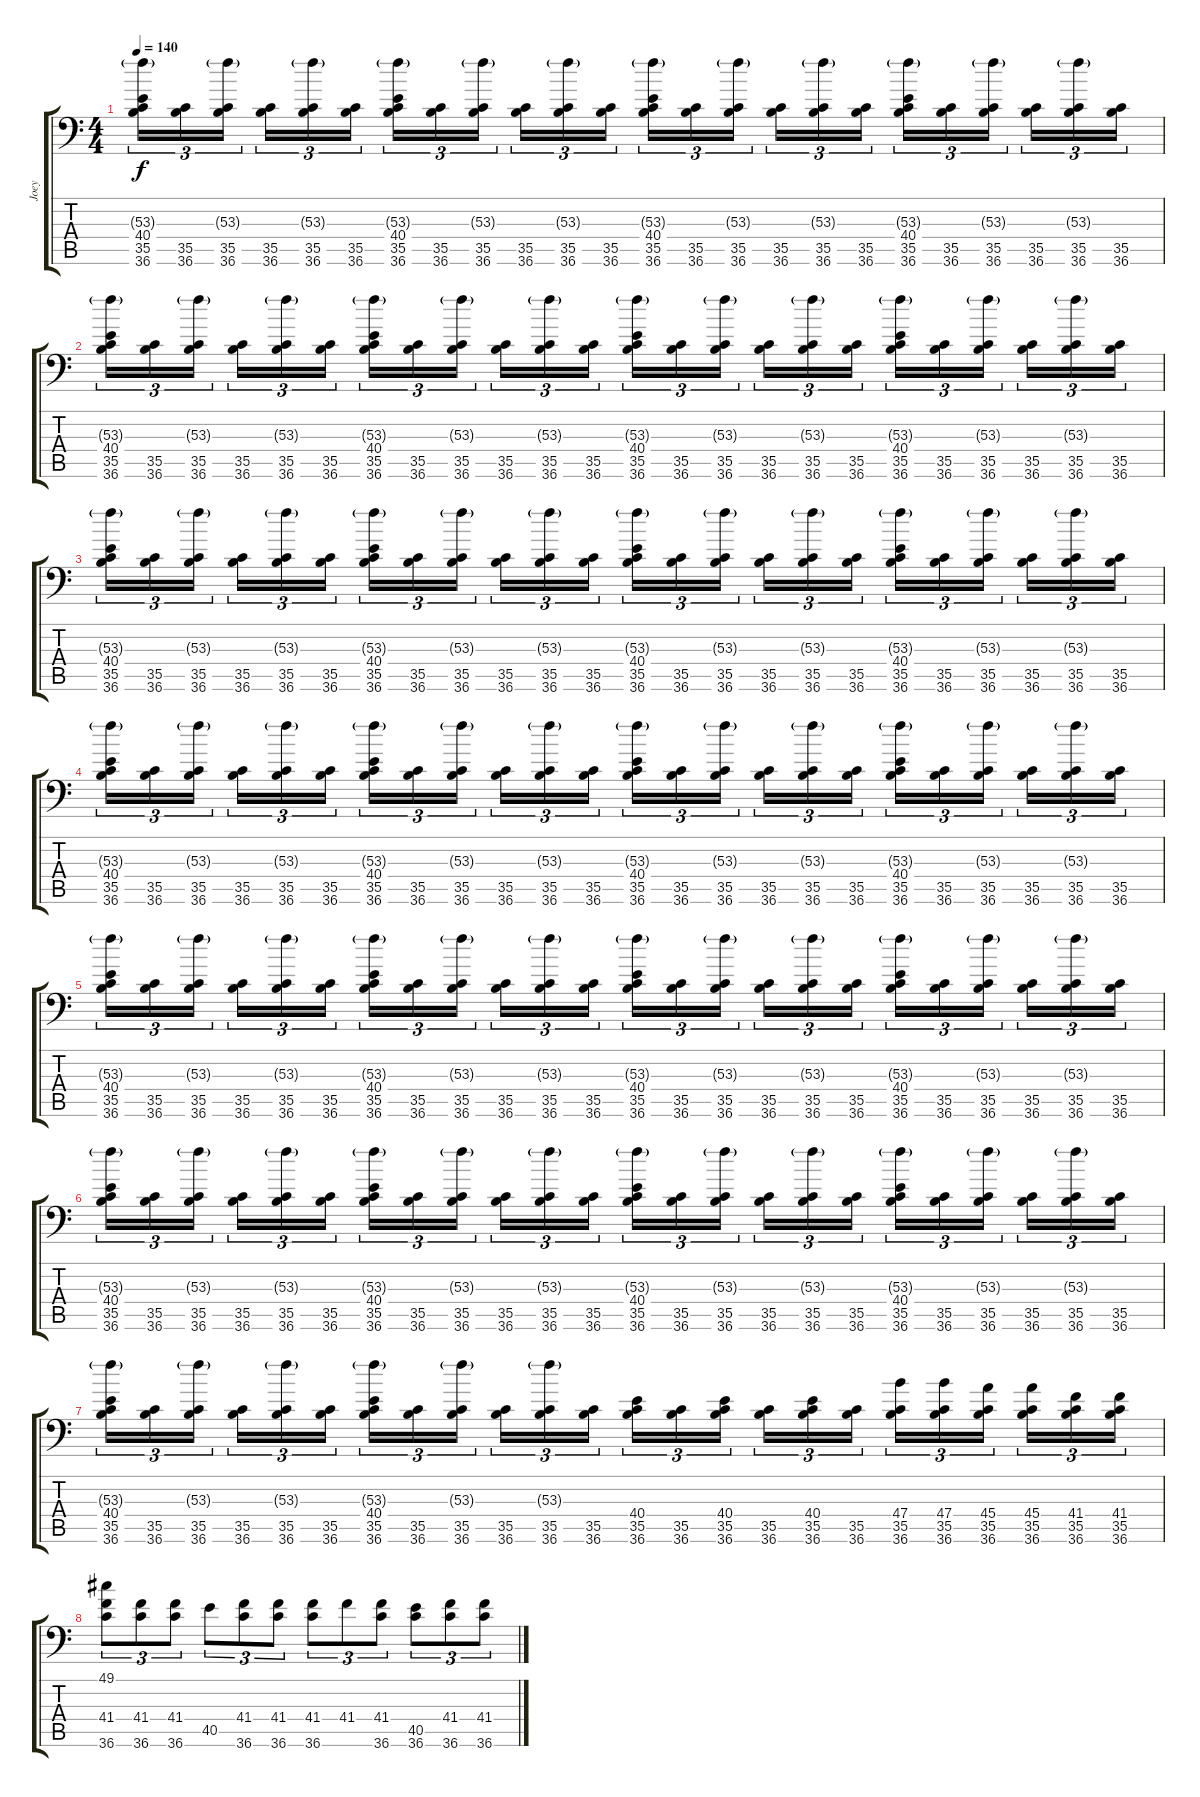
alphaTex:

\track ("Joey" "Joey") {instrument acousticgrandpiano}
\staff {score tabs}
\tuning (C-1 C-1 C-1 C-1 C-1 C-1) {hide}
\ts (4 4)
\tempo 140
\clef f4
\ks c
(53.3{g} 40.4 35.5 36.6).16{tu (3 2) dy f} (35.5 36.6).16{tu (3 2)} (53.3{g} 35.5 36.6).16{tu (3 2)} (35.5 36.6).16{tu (3 2)} (53.3{g} 35.5 36.6).16{tu (3 2)} (35.5 36.6).16{tu (3 2)} (53.3{g} 40.4 35.5 36.6).16{tu (3 2)} (35.5 36.6).16{tu (3 2)} (53.3{g} 35.5 36.6).16{tu (3 2)} (35.5 36.6).16{tu (3 2)} (53.3{g} 35.5 36.6).16{tu (3 2)} (35.5 36.6).16{tu (3 2)} (53.3{g} 40.4 35.5 36.6).16{tu (3 2)} (35.5 36.6).16{tu (3 2)} (53.3{g} 35.5 36.6).16{tu (3 2)} (35.5 36.6).16{tu (3 2)} (53.3{g} 35.5 36.6).16{tu (3 2)} (35.5 36.6).16{tu (3 2)} (53.3{g} 40.4 35.5 36.6).16{tu (3 2)} (35.5 36.6).16{tu (3 2)} (53.3{g} 35.5 36.6).16{tu (3 2)} (35.5 36.6).16{tu (3 2)} (53.3{g} 35.5 36.6).16{tu (3 2)} (35.5 36.6).16{tu (3 2)} |
(53.3{g} 40.4 35.5 36.6).16{tu (3 2)} (35.5 36.6).16{tu (3 2)} (53.3{g} 35.5 36.6).16{tu (3 2)} (35.5 36.6).16{tu (3 2)} (53.3{g} 35.5 36.6).16{tu (3 2)} (35.5 36.6).16{tu (3 2)} (53.3{g} 40.4 35.5 36.6).16{tu (3 2)} (35.5 36.6).16{tu (3 2)} (53.3{g} 35.5 36.6).16{tu (3 2)} (35.5 36.6).16{tu (3 2)} (53.3{g} 35.5 36.6).16{tu (3 2)} (35.5 36.6).16{tu (3 2)} (53.3{g} 40.4 35.5 36.6).16{tu (3 2)} (35.5 36.6).16{tu (3 2)} (53.3{g} 35.5 36.6).16{tu (3 2)} (35.5 36.6).16{tu (3 2)} (53.3{g} 35.5 36.6).16{tu (3 2)} (35.5 36.6).16{tu (3 2)} (53.3{g} 40.4 35.5 36.6).16{tu (3 2)} (35.5 36.6).16{tu (3 2)} (53.3{g} 35.5 36.6).16{tu (3 2)} (35.5 36.6).16{tu (3 2)} (53.3{g} 35.5 36.6).16{tu (3 2)} (35.5 36.6).16{tu (3 2)} |
(53.3{g} 40.4 35.5 36.6).16{tu (3 2)} (35.5 36.6).16{tu (3 2)} (53.3{g} 35.5 36.6).16{tu (3 2)} (35.5 36.6).16{tu (3 2)} (53.3{g} 35.5 36.6).16{tu (3 2)} (35.5 36.6).16{tu (3 2)} (53.3{g} 40.4 35.5 36.6).16{tu (3 2)} (35.5 36.6).16{tu (3 2)} (53.3{g} 35.5 36.6).16{tu (3 2)} (35.5 36.6).16{tu (3 2)} (53.3{g} 35.5 36.6).16{tu (3 2)} (35.5 36.6).16{tu (3 2)} (53.3{g} 40.4 35.5 36.6).16{tu (3 2)} (35.5 36.6).16{tu (3 2)} (53.3{g} 35.5 36.6).16{tu (3 2)} (35.5 36.6).16{tu (3 2)} (53.3{g} 35.5 36.6).16{tu (3 2)} (35.5 36.6).16{tu (3 2)} (53.3{g} 40.4 35.5 36.6).16{tu (3 2)} (35.5 36.6).16{tu (3 2)} (53.3{g} 35.5 36.6).16{tu (3 2)} (35.5 36.6).16{tu (3 2)} (53.3{g} 35.5 36.6).16{tu (3 2)} (35.5 36.6).16{tu (3 2)} |
(53.3{g} 40.4 35.5 36.6).16{tu (3 2)} (35.5 36.6).16{tu (3 2)} (53.3{g} 35.5 36.6).16{tu (3 2)} (35.5 36.6).16{tu (3 2)} (53.3{g} 35.5 36.6).16{tu (3 2)} (35.5 36.6).16{tu (3 2)} (53.3{g} 40.4 35.5 36.6).16{tu (3 2)} (35.5 36.6).16{tu (3 2)} (53.3{g} 35.5 36.6).16{tu (3 2)} (35.5 36.6).16{tu (3 2)} (53.3{g} 35.5 36.6).16{tu (3 2)} (35.5 36.6).16{tu (3 2)} (53.3{g} 40.4 35.5 36.6).16{tu (3 2)} (35.5 36.6).16{tu (3 2)} (53.3{g} 35.5 36.6).16{tu (3 2)} (35.5 36.6).16{tu (3 2)} (53.3{g} 35.5 36.6).16{tu (3 2)} (35.5 36.6).16{tu (3 2)} (53.3{g} 40.4 35.5 36.6).16{tu (3 2)} (35.5 36.6).16{tu (3 2)} (53.3{g} 35.5 36.6).16{tu (3 2)} (35.5 36.6).16{tu (3 2)} (53.3{g} 35.5 36.6).16{tu (3 2)} (35.5 36.6).16{tu (3 2)} |
(53.3{g} 40.4 35.5 36.6).16{tu (3 2)} (35.5 36.6).16{tu (3 2)} (53.3{g} 35.5 36.6).16{tu (3 2)} (35.5 36.6).16{tu (3 2)} (53.3{g} 35.5 36.6).16{tu (3 2)} (35.5 36.6).16{tu (3 2)} (53.3{g} 40.4 35.5 36.6).16{tu (3 2)} (35.5 36.6).16{tu (3 2)} (53.3{g} 35.5 36.6).16{tu (3 2)} (35.5 36.6).16{tu (3 2)} (53.3{g} 35.5 36.6).16{tu (3 2)} (35.5 36.6).16{tu (3 2)} (53.3{g} 40.4 35.5 36.6).16{tu (3 2)} (35.5 36.6).16{tu (3 2)} (53.3{g} 35.5 36.6).16{tu (3 2)} (35.5 36.6).16{tu (3 2)} (53.3{g} 35.5 36.6).16{tu (3 2)} (35.5 36.6).16{tu (3 2)} (53.3{g} 40.4 35.5 36.6).16{tu (3 2)} (35.5 36.6).16{tu (3 2)} (53.3{g} 35.5 36.6).16{tu (3 2)} (35.5 36.6).16{tu (3 2)} (53.3{g} 35.5 36.6).16{tu (3 2)} (35.5 36.6).16{tu (3 2)} |
(53.3{g} 40.4 35.5 36.6).16{tu (3 2)} (35.5 36.6).16{tu (3 2)} (53.3{g} 35.5 36.6).16{tu (3 2)} (35.5 36.6).16{tu (3 2)} (53.3{g} 35.5 36.6).16{tu (3 2)} (35.5 36.6).16{tu (3 2)} (53.3{g} 40.4 35.5 36.6).16{tu (3 2)} (35.5 36.6).16{tu (3 2)} (53.3{g} 35.5 36.6).16{tu (3 2)} (35.5 36.6).16{tu (3 2)} (53.3{g} 35.5 36.6).16{tu (3 2)} (35.5 36.6).16{tu (3 2)} (53.3{g} 40.4 35.5 36.6).16{tu (3 2)} (35.5 36.6).16{tu (3 2)} (53.3{g} 35.5 36.6).16{tu (3 2)} (35.5 36.6).16{tu (3 2)} (53.3{g} 35.5 36.6).16{tu (3 2)} (35.5 36.6).16{tu (3 2)} (53.3{g} 40.4 35.5 36.6).16{tu (3 2)} (35.5 36.6).16{tu (3 2)} (53.3{g} 35.5 36.6).16{tu (3 2)} (35.5 36.6).16{tu (3 2)} (53.3{g} 35.5 36.6).16{tu (3 2)} (35.5 36.6).16{tu (3 2)} |
(53.3{g} 40.4 35.5 36.6).16{tu (3 2)} (35.5 36.6).16{tu (3 2)} (53.3{g} 35.5 36.6).16{tu (3 2)} (35.5 36.6).16{tu (3 2)} (53.3{g} 35.5 36.6).16{tu (3 2)} (35.5 36.6).16{tu (3 2)} (53.3{g} 40.4 35.5 36.6).16{tu (3 2)} (35.5 36.6).16{tu (3 2)} (53.3{g} 35.5 36.6).16{tu (3 2)} (35.5 36.6).16{tu (3 2)} (53.3{g} 35.5 36.6).16{tu (3 2)} (35.5 36.6).16{tu (3 2)} (40.4 35.5 36.6).16{tu (3 2)} (35.5 36.6).16{tu (3 2)} (40.4 35.5 36.6).16{tu (3 2)} (35.5 36.6).16{tu (3 2)} (40.4 35.5 36.6).16{tu (3 2)} (35.5 36.6).16{tu (3 2)} (47.4 35.5 36.6).16{tu (3 2)} (47.4 35.5 36.6).16{tu (3 2)} (45.4 35.5 36.6).16{tu (3 2)} (45.4 35.5 36.6).16{tu (3 2)} (41.4 35.5 36.6).16{tu (3 2)} (41.4 35.5 36.6).16{tu (3 2)} |
(49.1 41.4 36.6).8{tu (3 2)} (41.4 36.6).8{tu (3 2)} (41.4 36.6).8{tu (3 2)} 40.5.8{tu (3 2)} (41.4 36.6).8{tu (3 2)} (41.4 36.6).8{tu (3 2)} (41.4 36.6).8{tu (3 2)} 41.4.8{tu (3 2)} (41.4 36.6).8{tu (3 2)} (40.5 36.6).8{tu (3 2)} (41.4 36.6).8{tu (3 2)} (41.4 36.6).8{tu (3 2)}
